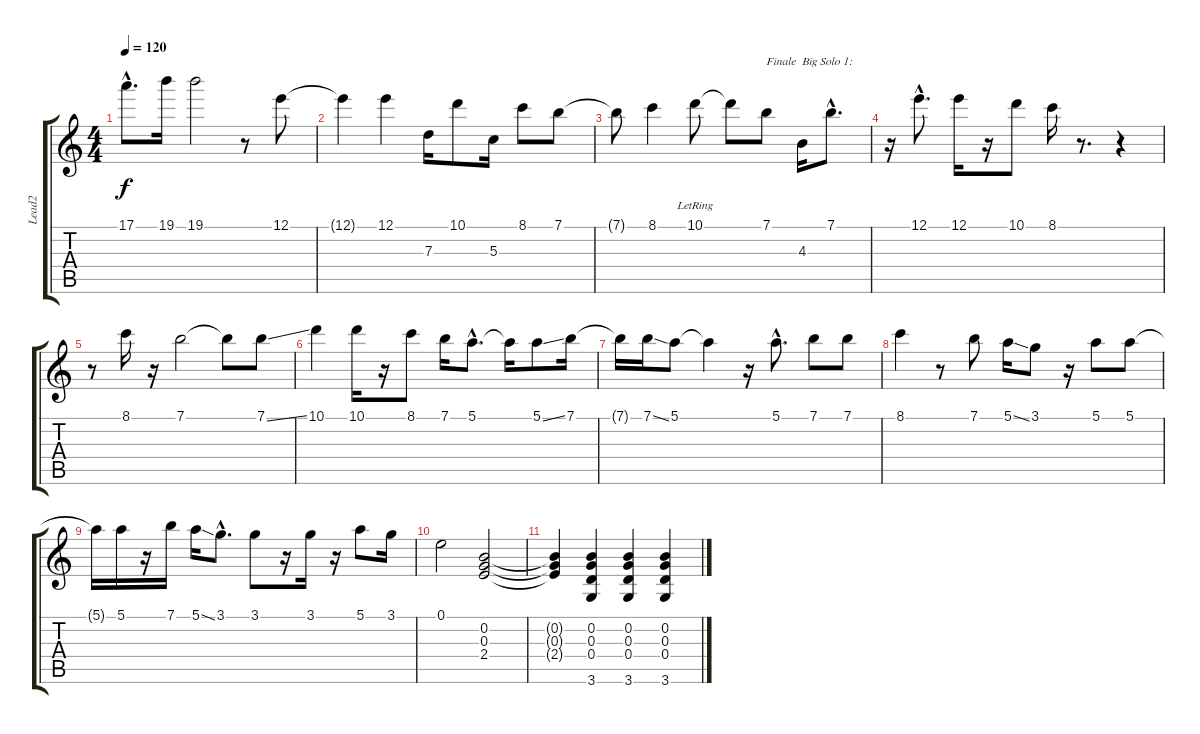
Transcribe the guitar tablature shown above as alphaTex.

\track ("Lead2" "Lead2") {instrument distortionguitar}
\staff {score tabs}
\tuning (E4 B3 G3 D3 A2 E2) {hide}
\ts (4 4)
\tempo 120
\clef g2
\ks c
17.1{hac}.8{d dy f} 19.1.16 19.1.2 r.8 12.1.8 |
12.1{t}.4 12.1.4 7.3.16 10.1.8 5.3.16 8.1.8 7.1.8 |
7.1{t}.8 8.1.4 10.1{lr}.8 10.1{t}.8 7.1.8{txt "Finale  Big Solo 1:"} 4.3.16 7.1{hac}.8{d} |
r.16 12.1{hac}.8{d} 12.1.16 r.16 10.1.8 8.1.16 r.8{d} r.4 |
r.8 8.1.16 r.16 7.1.2 7.1{t}.8 7.1{ss}.8 |
10.1.4 10.1.16 r.16 8.1.8 7.1.16 5.1{hac}.8{d} 5.1{t}.16 5.1{ss}.8 7.1.16 |
7.1{t}.16 7.1{ss}.16 5.1.8 5.1{t}.4 r.16 5.1{hac}.8{d} 7.1.8 7.1.8 |
8.1.4 r.8 7.1.8 5.1{ss}.16 3.1.8 r.16 5.1.8 5.1.8 |
5.1{t}.16 5.1.16 r.16 7.1.16 5.1{ss}.16 3.1{hac}.8{d} 3.1.8 r.16 3.1.16 r.16 5.1.8 3.1.16 |
0.1.2 (0.2 0.3 2.4).2 |
(0.2{t} 0.3{t} 2.4{t}).4 (0.2 0.3 0.4 3.6).4 (0.2 0.3 0.4 3.6).4 (0.2 0.3 0.4 3.6).4
